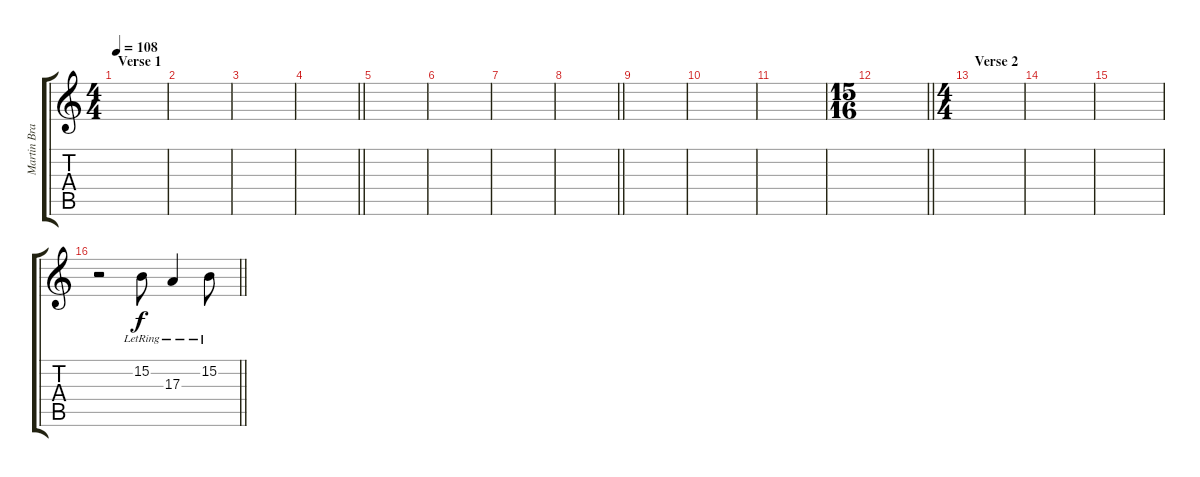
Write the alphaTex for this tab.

\track ("Martin Brandstrom" "Martin Bra") {instrument electricgrandpiano}
\staff {score tabs}
\tuning (Db4 Ab3 E3 B2 Gb2 B1) {hide}
\ts (4 4)
\section ("" "Verse 1")
\tempo 108
\clef g2
\ks c
|
|
|
\barLineRight lightlight
|
\section ("" "")
|
|
|
\barLineRight lightlight
|
\section ("" "")
|
|
|
\ts (15 16)
\barLineRight lightlight
|
\ts (4 4)
\section ("" "Verse 2")
|
|
|
\barLineRight lightlight
r.2 15.2{lr}.8 17.3{lr}.4 15.2{lr}.8
